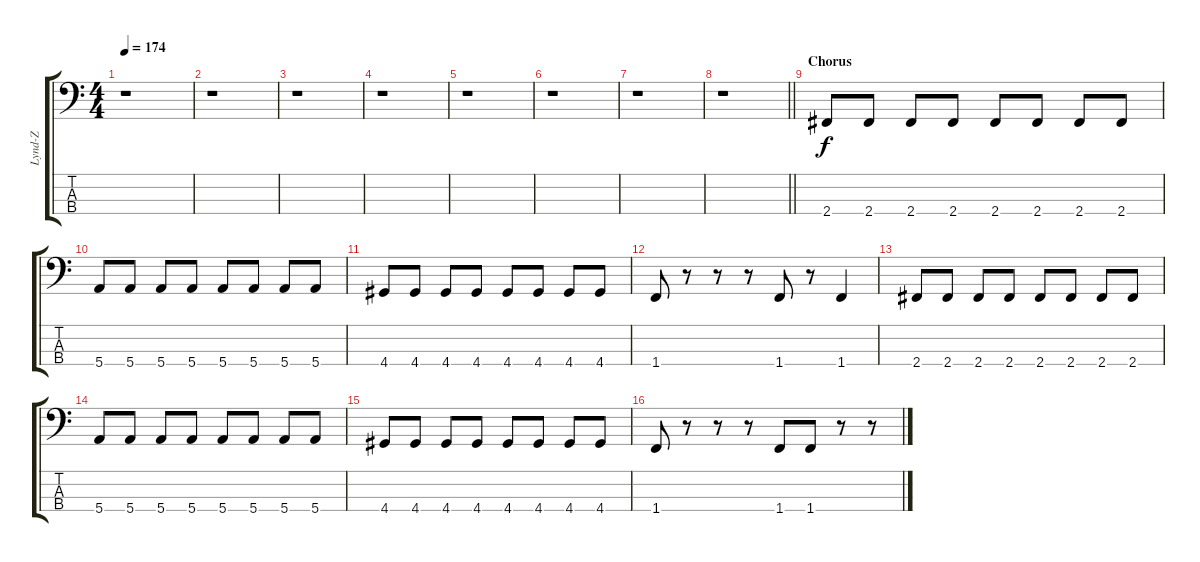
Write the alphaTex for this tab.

\track ("Lynd-Z" "Lynd-Z") {instrument electricbassfinger}
\staff {score tabs}
\tuning (G2 D2 A1 E1) {hide}
\ts (4 4)
\tempo 174
\clef f4
\ks c
r.1{dy f} |
r.1 |
r.1 |
r.1 |
r.1 |
r.1 |
r.1 |
\barLineRight lightlight
r.1 |
\section ("" "Chorus")
2.4.8 2.4.8 2.4.8 2.4.8 2.4.8 2.4.8 2.4.8 2.4.8 |
5.4.8 5.4.8 5.4.8 5.4.8 5.4.8 5.4.8 5.4.8 5.4.8 |
4.4.8 4.4.8 4.4.8 4.4.8 4.4.8 4.4.8 4.4.8 4.4.8 |
1.4.8 r.8 r.8 r.8 1.4.8 r.8 1.4.4 |
2.4.8 2.4.8 2.4.8 2.4.8 2.4.8 2.4.8 2.4.8 2.4.8 |
5.4.8 5.4.8 5.4.8 5.4.8 5.4.8 5.4.8 5.4.8 5.4.8 |
4.4.8 4.4.8 4.4.8 4.4.8 4.4.8 4.4.8 4.4.8 4.4.8 |
1.4.8 r.8 r.8 r.8 1.4.8 1.4.8 r.8 r.8
